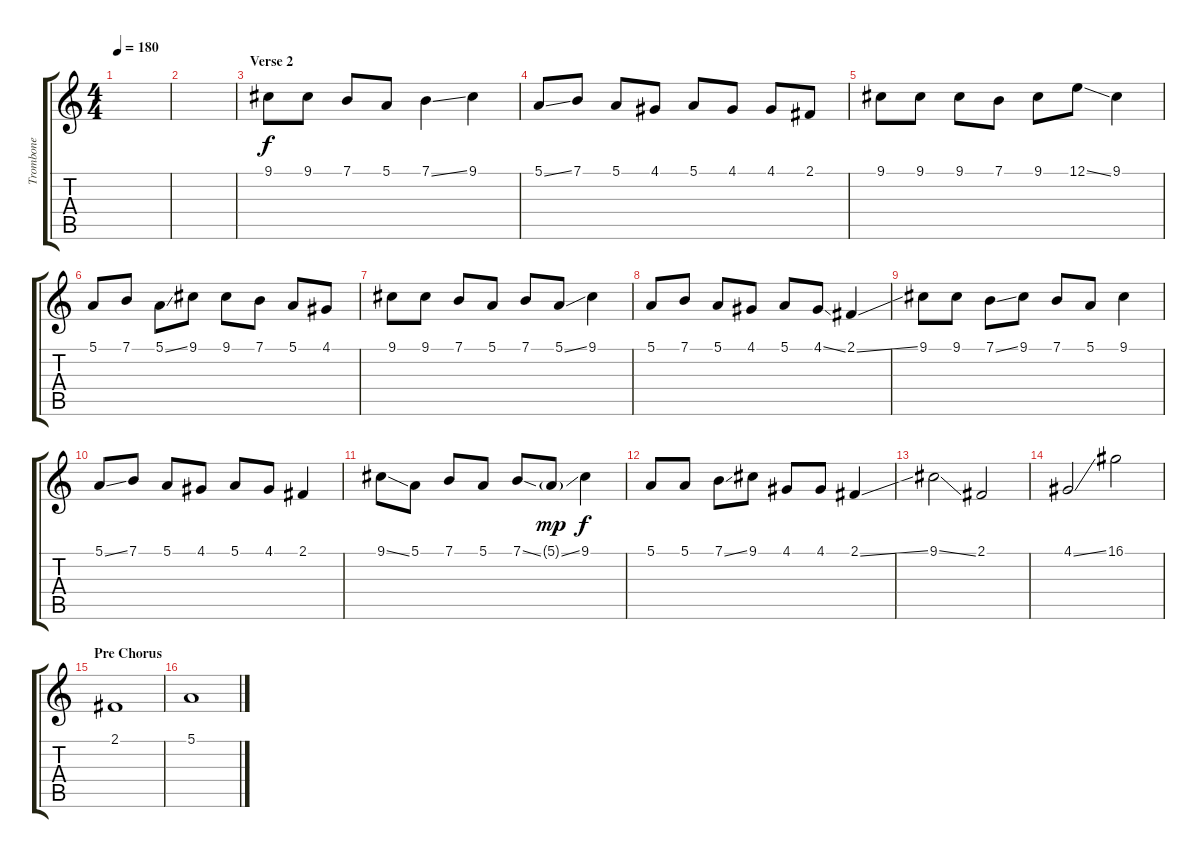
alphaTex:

\track ("Trombone" "Trombone") {instrument trombone}
\staff {score tabs}
\tuning (E4 B3 G3 D3 A2 E2) {hide}
\ts (4 4)
\tempo 180
\clef g2
\ks c
|
|
\section ("" "Verse 2")
9.1.8 9.1.8 7.1.8 5.1.8 7.1{ss}.4 9.1.4 |
5.1{ss}.8 7.1.8 5.1.8 4.1.8 5.1.8 4.1.8 4.1.8 2.1.8 |
9.1.8 9.1.8 9.1.8 7.1.8 9.1.8 12.1{ss}.8 9.1.4 |
5.1.8 7.1.8 5.1{ss}.8 9.1.8 9.1.8 7.1.8 5.1.8 4.1.8 |
9.1.8 9.1.8 7.1.8 5.1.8 7.1.8 5.1{ss}.8 9.1.4 |
5.1.8 7.1.8 5.1.8 4.1.8 5.1.8 4.1{ss}.8 2.1{ss}.4 |
9.1.8 9.1.8 7.1{ss}.8 9.1.8 7.1.8 5.1.8 9.1.4 |
5.1{ss}.8 7.1.8 5.1.8 4.1.8 5.1.8 4.1.8 2.1.4 |
9.1{ss}.8 5.1.8 7.1.8 5.1.8 7.1{ss}.8 5.1{ss g}.8{dy mp} 9.1.4{dy f} |
5.1.8 5.1.8 7.1{ss}.8 9.1.8 4.1.8 4.1.8 2.1{ss}.4 |
9.1{ss}.2 2.1.2 |
4.1{ss}.2 16.1.2 |
\section ("" "Pre Chorus")
2.1.1 |
5.1.1
